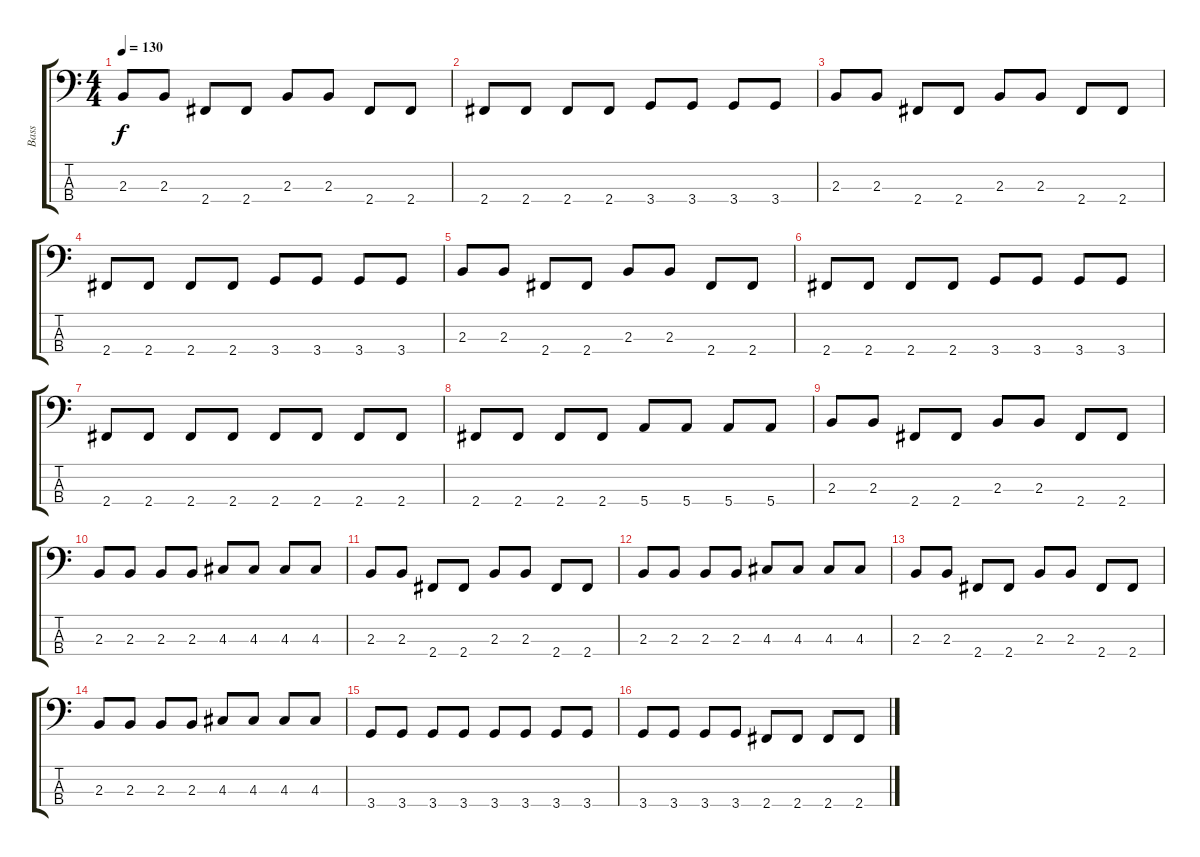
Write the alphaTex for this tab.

\track ("Bass" "Bass") {instrument electricbassfinger}
\staff {score tabs}
\tuning (G2 D2 A1 E1) {hide}
\ts (4 4)
\tempo 130
\clef f4
\ks c
2.3.8{dy f} 2.3.8 2.4.8 2.4.8 2.3.8 2.3.8 2.4.8 2.4.8 |
2.4.8 2.4.8 2.4.8 2.4.8 3.4.8 3.4.8 3.4.8 3.4.8 |
2.3.8 2.3.8 2.4.8 2.4.8 2.3.8 2.3.8 2.4.8 2.4.8 |
2.4.8 2.4.8 2.4.8 2.4.8 3.4.8 3.4.8 3.4.8 3.4.8 |
2.3.8 2.3.8 2.4.8 2.4.8 2.3.8 2.3.8 2.4.8 2.4.8 |
2.4.8 2.4.8 2.4.8 2.4.8 3.4.8 3.4.8 3.4.8 3.4.8 |
2.4.8 2.4.8 2.4.8 2.4.8 2.4.8 2.4.8 2.4.8 2.4.8 |
2.4.8 2.4.8 2.4.8 2.4.8 5.4.8 5.4.8 5.4.8 5.4.8 |
2.3.8 2.3.8 2.4.8 2.4.8 2.3.8 2.3.8 2.4.8 2.4.8 |
2.3.8 2.3.8 2.3.8 2.3.8 4.3.8 4.3.8 4.3.8 4.3.8 |
2.3.8 2.3.8 2.4.8 2.4.8 2.3.8 2.3.8 2.4.8 2.4.8 |
2.3.8 2.3.8 2.3.8 2.3.8 4.3.8 4.3.8 4.3.8 4.3.8 |
2.3.8 2.3.8 2.4.8 2.4.8 2.3.8 2.3.8 2.4.8 2.4.8 |
2.3.8 2.3.8 2.3.8 2.3.8 4.3.8 4.3.8 4.3.8 4.3.8 |
3.4.8 3.4.8 3.4.8 3.4.8 3.4.8 3.4.8 3.4.8 3.4.8 |
3.4.8 3.4.8 3.4.8 3.4.8 2.4.8 2.4.8 2.4.8 2.4.8
